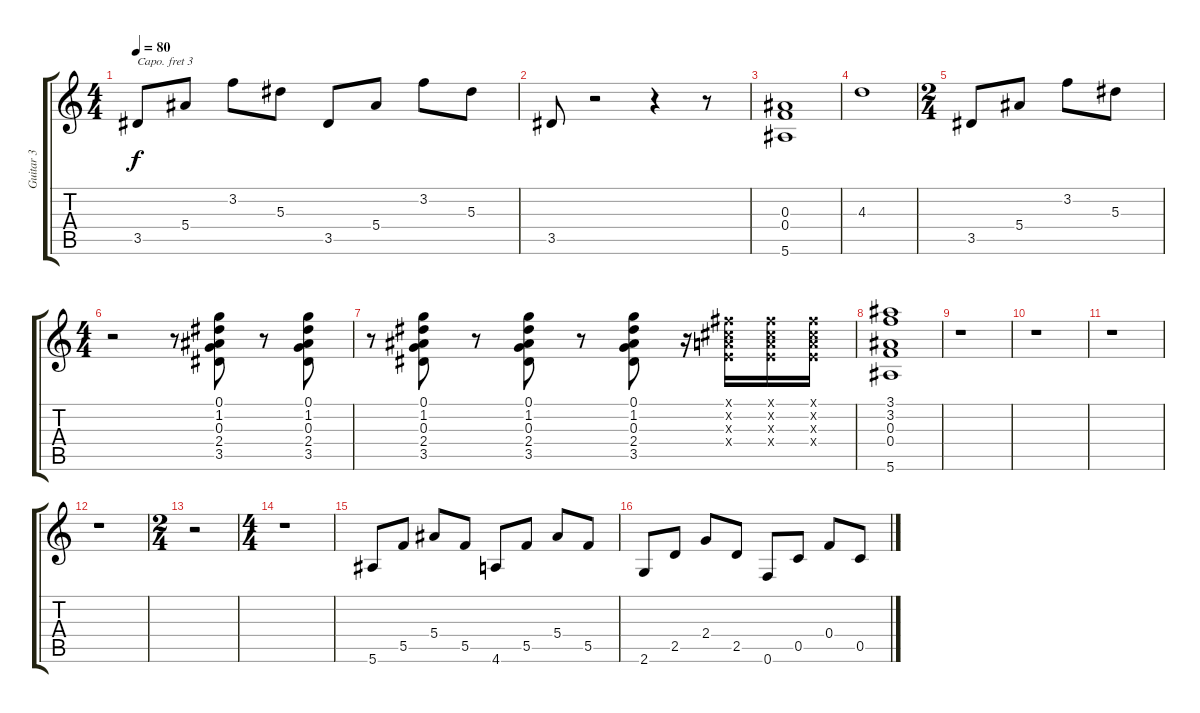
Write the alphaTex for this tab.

\track ("Guitar 3" "Guitar 3") {instrument electricguitarclean}
\staff {score tabs}
\capo 3
\tuning (E4 B3 G3 D3 A2 D2) {hide}
\ts (4 4)
\tempo 80
\clef g2
\ks c
3.5.8{dy f} 5.4.8 3.2.8 5.3.8 3.5.8 5.4.8 3.2.8 5.3.8 |
3.5.8 r.2 r.4 r.8 |
(0.3 0.4 5.6).1 |
4.3.1 |
\ts (2 4)
3.5.8 5.4.8 3.2.8 5.3.8 |
\ts (4 4)
r.2 r.8 (0.1 1.2 0.3 2.4 3.5).8 r.8 (0.1 1.2 0.3 2.4 3.5).8 |
r.8 (0.1 1.2 0.3 2.4 3.5).8 r.8 (0.1 1.2 0.3 2.4 3.5).8 r.8 (0.1 1.2 0.3 2.4 3.5).8 r.16 (-1.1{x} -1.2{x} -1.3{x} -1.4{x}).16 (-1.1{x} -1.2{x} -1.3{x} -1.4{x}).16 (-1.1{x} -1.2{x} -1.3{x} -1.4{x}).16 |
(3.1 3.2 0.3 0.4 5.6).1 |
r.1 |
r.1 |
r.1 |
r.1 |
\ts (2 4)
r.2 |
\ts (4 4)
r.1 |
5.6.8 5.5.8 5.4.8 5.5.8 4.6.8 5.5.8 5.4.8 5.5.8 |
2.6.8 2.5.8 2.4.8 2.5.8 0.6.8 0.5.8 0.4.8 0.5.8
